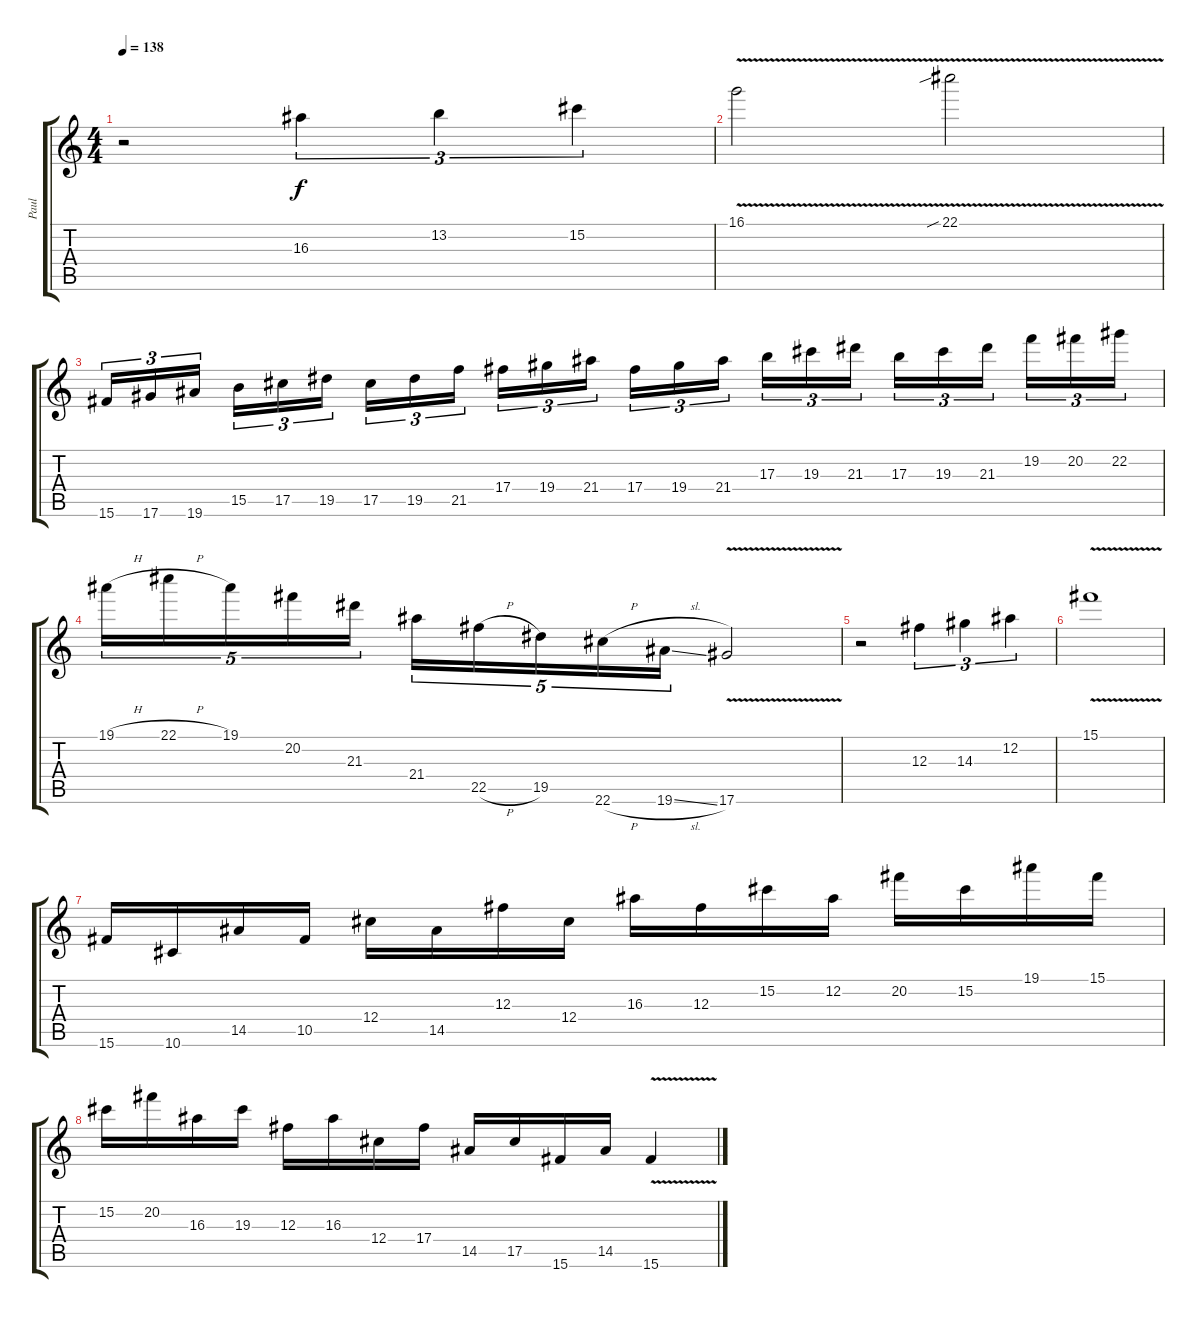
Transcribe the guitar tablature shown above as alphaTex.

\track ("Paul" "Paul") {instrument overdrivenguitar}
\staff {score tabs}
\tuning (Eb4 Bb3 Gb3 Db3 Ab2 Eb2) {hide}
\ts (4 4)
\tempo 138
\clef g2
\ks c
r.2{dy f} 16.3.4{tu (3 2)} 13.2.4{tu (3 2)} 15.2.4{tu (3 2)} |
16.1{v}.2 22.1{v sib}.2 |
15.6.16{tu (3 2)} 17.6.16{tu (3 2)} 19.6.16{tu (3 2) beam splitsecondary} 15.5.16{tu (3 2)} 17.5.16{tu (3 2)} 19.5.16{tu (3 2)} 17.5.16{tu (3 2)} 19.5.16{tu (3 2)} 21.5.16{tu (3 2) beam splitsecondary} 17.4.16{tu (3 2)} 19.4.16{tu (3 2)} 21.4.16{tu (3 2)} 17.4.16{tu (3 2)} 19.4.16{tu (3 2)} 21.4.16{tu (3 2) beam splitsecondary} 17.3.16{tu (3 2)} 19.3.16{tu (3 2)} 21.3.16{tu (3 2)} 17.3.16{tu (3 2)} 19.3.16{tu (3 2)} 21.3.16{tu (3 2) beam splitsecondary} 19.2.16{tu (3 2)} 20.2.16{tu (3 2)} 22.2.16{tu (3 2)} |
19.1{h}.16{tu (5 4)} 22.1{h}.16{tu (5 4)} 19.1.16{tu (5 4)} 20.2.16{tu (5 4)} 21.3.16{tu (5 4)} 21.4.16{tu (5 4)} 22.5{h}.16{tu (5 4)} 19.5.16{tu (5 4)} 22.6{h}.16{tu (5 4)} 19.6{sl}.16{tu (5 4)} 17.6{v}.2 |
r.2{volume 15 balance 6} 12.3.4{tu (3 2)} 14.3.4{tu (3 2)} 12.2.4{tu (3 2)} |
15.1{v}.1 |
15.6.16 10.6.16 14.5.16 10.5.16 12.4.16 14.5.16 12.3.16 12.4.16 16.3.16 12.3.16 15.2.16 12.2.16 20.2.16 15.2.16 19.1.16 15.1.16 |
15.2.16 20.2.16 16.3.16 19.3.16 12.3.16 16.3.16 12.4.16 17.4.16 14.5.16 17.5.16 15.6.16 14.5.16 15.6{v}.4
